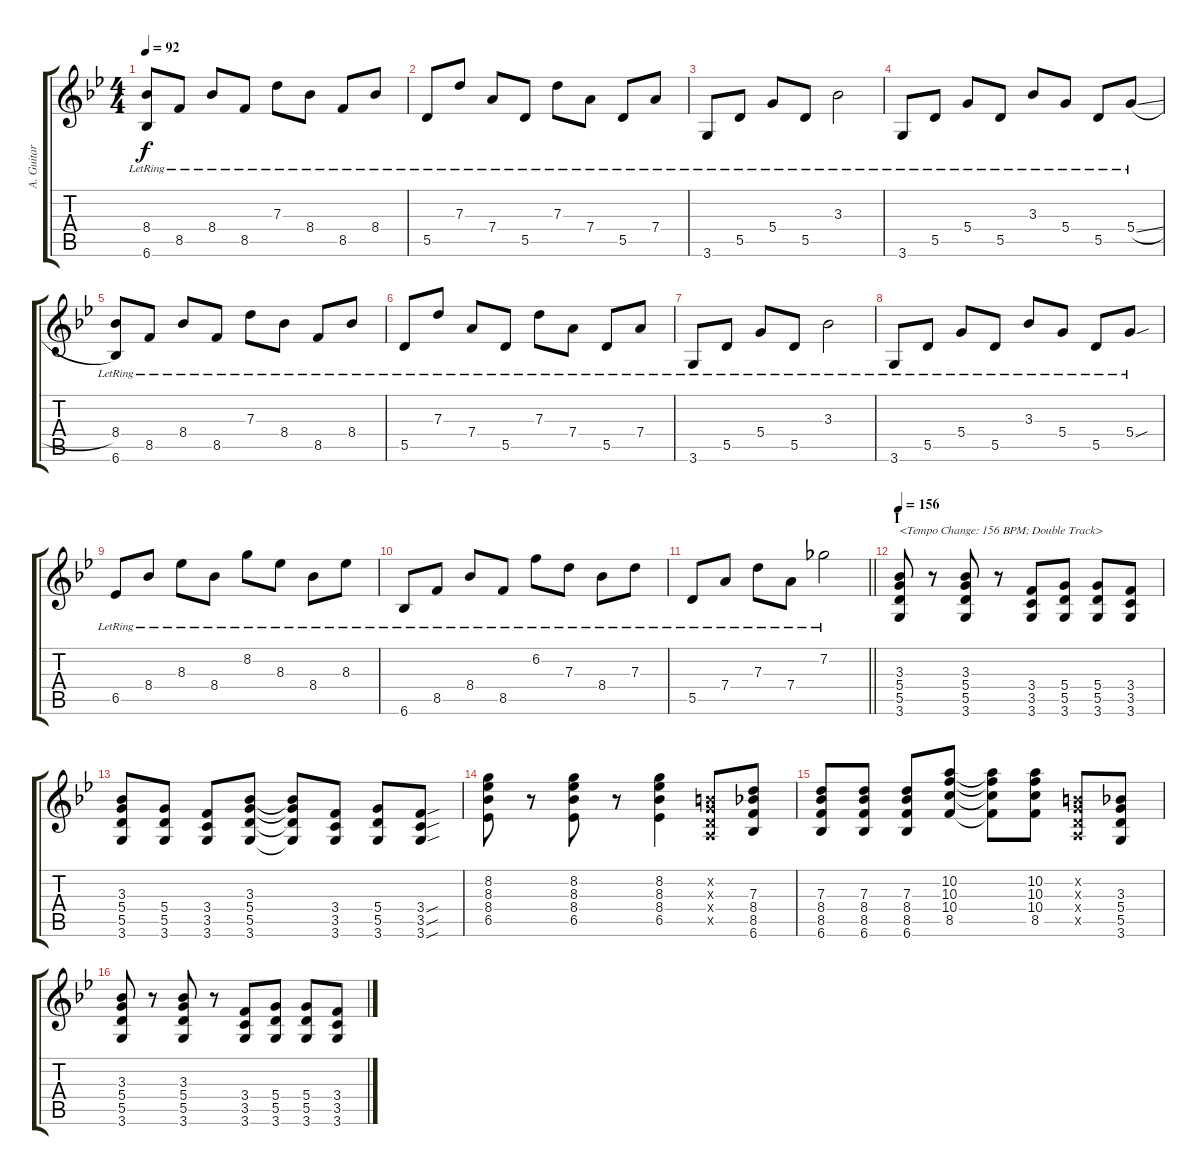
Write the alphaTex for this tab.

\track ("A. Guitar" "A. Guitar") {instrument acousticguitarsteel}
\staff {score tabs}
\tuning (E4 B3 G3 D3 A2 E2) {hide}
\ts (4 4)
\tempo 92
\clef g2
\ks bb
(8.4{lr} 6.6{lr}).8{dy f} 8.5{lr}.8 8.4{lr}.8 8.5{lr}.8 7.3{lr}.8 8.4{lr}.8 8.5{lr}.8 8.4{lr}.8 |
5.5{lr}.8 7.3{lr}.8 7.4{lr}.8 5.5{lr}.8 7.3{lr}.8 7.4{lr}.8 5.5{lr}.8 7.4{lr}.8 |
3.6{lr}.8 5.5{lr}.8 5.4{lr}.8 5.5{lr}.8 3.3{lr}.2 |
3.6{lr}.8 5.5{lr}.8 5.4{lr}.8 5.5{lr}.8 3.3{lr}.8 5.4{lr}.8 5.5{lr}.8 5.4{sl lr}.8 |
(8.4{lr} 6.6{lr}).8 8.5{lr}.8 8.4{lr}.8 8.5{lr}.8 7.3{lr}.8 8.4{lr}.8 8.5{lr}.8 8.4{lr}.8 |
5.5{lr}.8 7.3{lr}.8 7.4{lr}.8 5.5{lr}.8 7.3{lr}.8 7.4{lr}.8 5.5{lr}.8 7.4{lr}.8 |
3.6{lr}.8 5.5{lr}.8 5.4{lr}.8 5.5{lr}.8 3.3{lr}.2 |
3.6{lr}.8 5.5{lr}.8 5.4{lr}.8 5.5{lr}.8 3.3{lr}.8 5.4{lr}.8 5.5{lr}.8 5.4{sou lr}.8 |
6.5{lr}.8 8.4{lr}.8 8.3{lr}.8 8.4{lr}.8 8.2{lr}.8 8.3{lr}.8 8.4{lr}.8 8.3{lr}.8 |
6.6{lr}.8 8.5{lr}.8 8.4{lr}.8 8.5{lr}.8 6.2{lr}.8 7.3{lr}.8 8.4{lr}.8 7.3{lr}.8 |
\barLineRight lightlight
5.5{lr}.8 7.4{lr}.8 7.3{lr}.8 7.4{lr}.8 7.2{lr}.2 |
\section ("" "I")
\tempo 156
(3.3 5.4 5.5 3.6).8{txt "<Tempo Change: 156 BPM; Double Track>"} r.8 (3.3 5.4 5.5 3.6).8 r.8 (3.4 3.5 3.6).8 (5.4 5.5 3.6).8 (5.4 5.5 3.6).8 (3.4 3.5 3.6).8 |
(3.3 5.4 5.5 3.6).8 (5.4 5.5 3.6).8 (3.4 3.5 3.6).8 (3.3 5.4 5.5 3.6).8 (3.3{t} 5.4{t} 5.5{t} 3.6{t}).8 (3.4 3.5 3.6).8 (5.4 5.5 3.6).8 (3.4{sou} 3.5{sou} 3.6{sou}).8 |
(8.2 8.3 8.4 6.5).8 r.8 (8.2 8.3 8.4 6.5).8 r.8 (8.2 8.3 8.4 6.5).4 (0.2{x} 0.3{x} 0.4{x} 0.5{x}).8 (7.3 8.4 8.5 6.6).8 |
(7.3 8.4 8.5 6.6).8 (7.3 8.4 8.5 6.6).8 (7.3 8.4 8.5 6.6).8 (10.2 10.3 10.4 8.5).8 (10.2{t} 10.3{t} 10.4{t} 8.5{t}).8 (10.2 10.3 10.4 8.5).8 (0.2{x} 0.3{x} 0.4{x} 0.5{x}).8 (3.3 5.4 5.5 3.6).8 |
(3.3 5.4 5.5 3.6).8 r.8 (3.3 5.4 5.5 3.6).8 r.8 (3.4 3.5 3.6).8 (5.4 5.5 3.6).8 (5.4 5.5 3.6).8 (3.4 3.5 3.6).8
